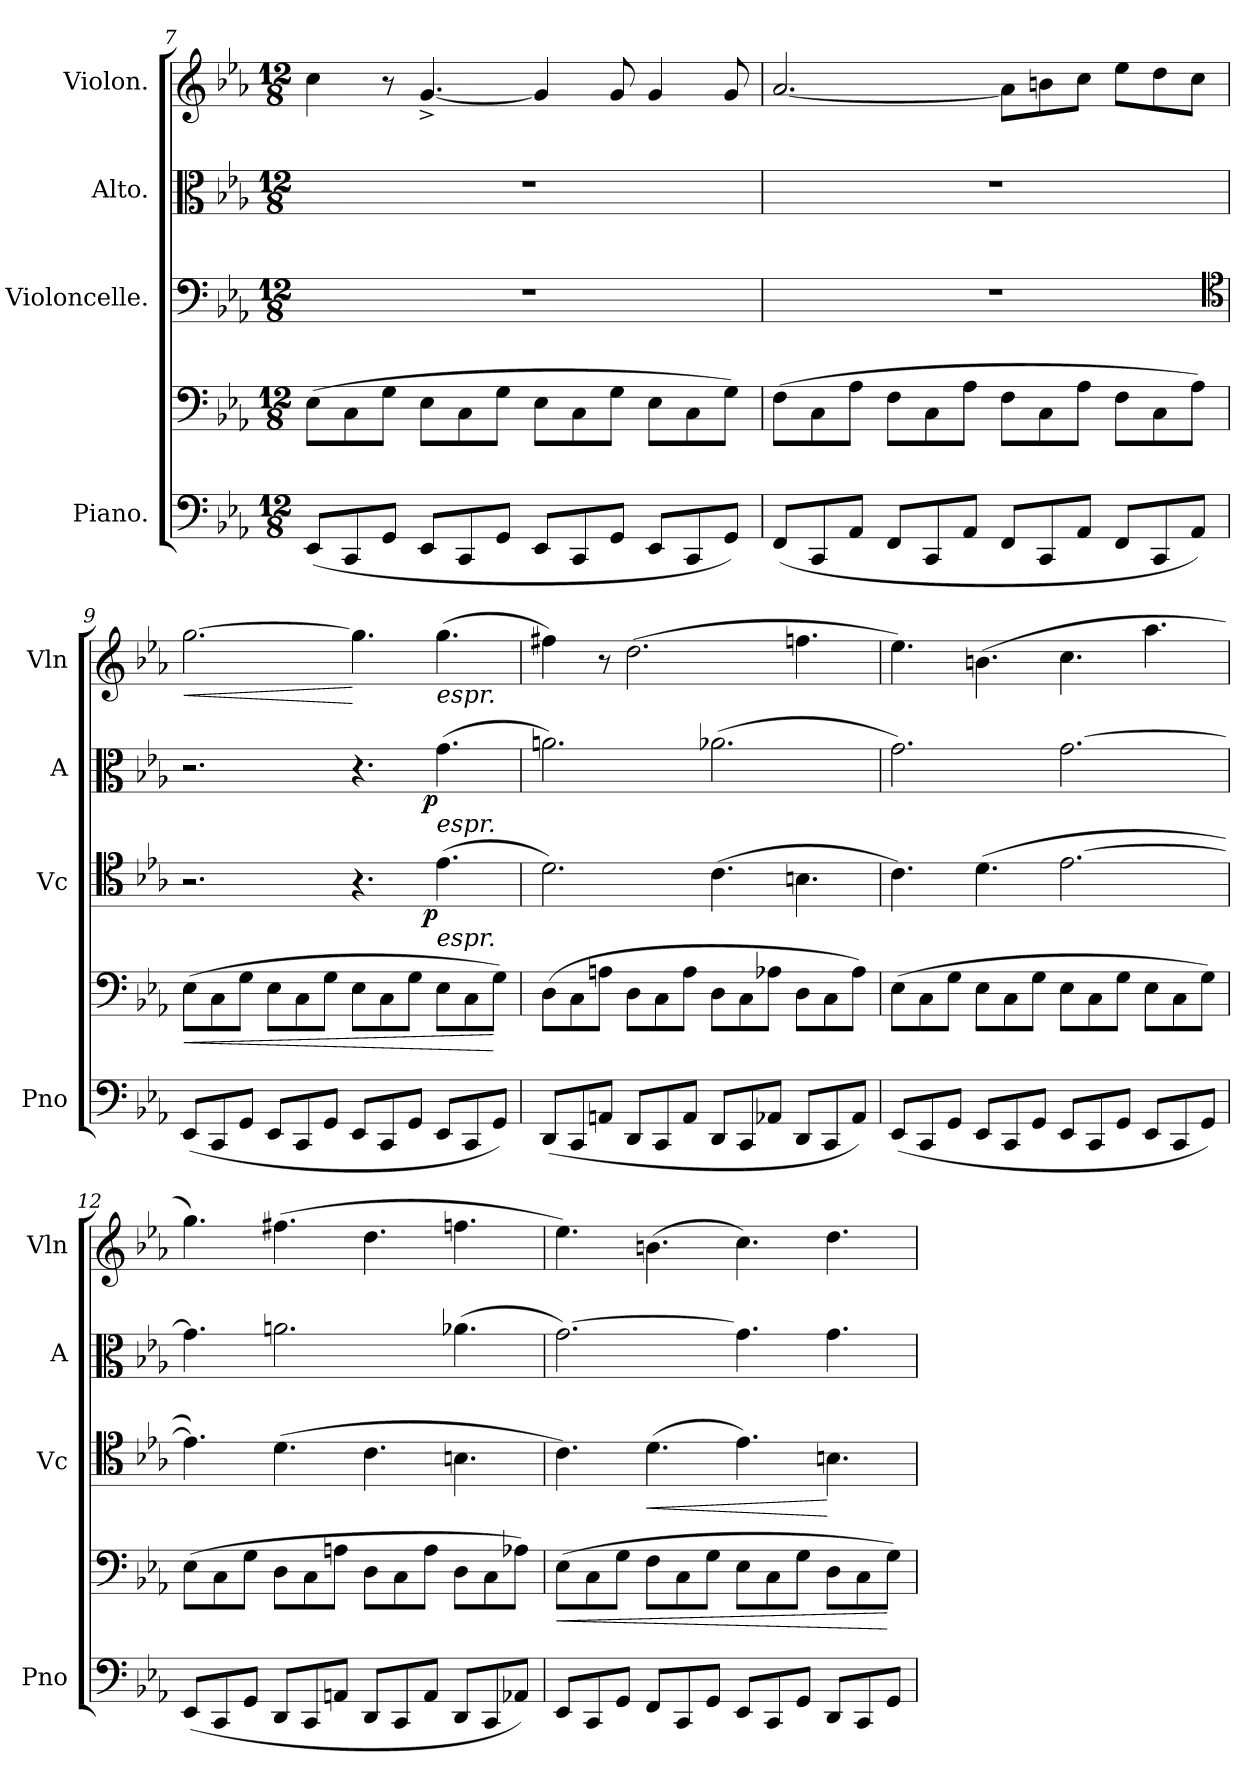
**kern	**kern	**dynam	**kern	**dynam	**kern	**dynam	**kern	**dynam
*part4	*part4	*part4	*part3	*part3	*part2	*part2	*part1	*part1
*staff5	*staff4	*staff4/5	*staff3	*staff3	*staff2	*staff2	*staff1	*staff1
*I"Piano.	*	*	*I"Violoncelle.	*	*I"Alto.	*	*I"Violon.	*
*I'Pno	*	*	*I'Vc	*	*I'A	*	*I'Vln	*
*clefF4	*clefF4	*	*clefF4	*	*clefC3	*	*clefG2	*
*k[b-e-a-]	*k[b-e-a-]	*	*k[b-e-a-]	*	*k[b-e-a-]	*	*k[b-e-a-]	*
*c:	*c:	*	*c:	*	*c:	*	*c:	*
*M12/8	*M12/8	*	*M12/8	*	*M12/8	*	*M12/8	*
=7	=7	=7	=7	=7	=7	=7	=7	=7
(8EE-/L	(8E-\L	.	1.r	.	1.r	.	4cc\	.
8CC/	8C\	.	.	.	.	.	.	.
8GG/J	8G\J	.	.	.	.	.	8r	.
8EE-/L	8E-\L	.	.	.	.	.	[4.g^/	.
8CC/	8C\	.	.	.	.	.	.	.
8GG/J	8G\J	.	.	.	.	.	.	.
8EE-/L	8E-\L	.	.	.	.	.	4g/]	.
8CC/	8C\	.	.	.	.	.	.	.
8GG/J	8G\J	.	.	.	.	.	8g/	.
8EE-/L	8E-\L	.	.	.	.	.	4g/	.
8CC/	8C\	.	.	.	.	.	.	.
8GG/J)	8G\J)	.	.	.	.	.	8g/	.
=8	=8	=8	=8	=8	=8	=8	=8	=8
(8FF/L	(8F\L	.	1.r	.	1.r	.	[2.a-/	.
8CC/	8C\	.	.	.	.	.	.	.
8AA-/J	8A-\J	.	.	.	.	.	.	.
8FF/L	8F\L	.	.	.	.	.	.	.
8CC/	8C\	.	.	.	.	.	.	.
8AA-/J	8A-\J	.	.	.	.	.	.	.
8FF/L	8F\L	.	.	.	.	.	8a-\L]	.
8CC/	8C\	.	.	.	.	.	8bn\	.
8AA-/J	8A-\J	.	.	.	.	.	8cc\J	.
8FF/L	8F\L	.	.	.	.	.	8ee-\L	.
8CC/	8C\	.	.	.	.	.	8dd\	.
8AA-/J)	8A-\J)	.	.	.	.	.	8cc\J	.
*	*	*	*clefC4	*	*	*	*	*
=9	=9	=9	=9	=9	=9	=9	=9	=9
!	!	!LO:HP:b	!	!	!	!	!	!LO:HP:b
(8EE-/L	(8E-\L	<	2.r	.	2.r	.	[2.gg\	<
8CC/	8C\	.	.	.	.	.	.	.
8GG/J	8G\J	.	.	.	.	.	.	.
8EE-/L	8E-\L	.	.	.	.	.	.	.
8CC/	8C\	.	.	.	.	.	.	.
8GG/J	8G\J	.	.	.	.	.	.	.
8EE-/L	8E-\L	.	4.r	.	4.r	.	4.gg\]	[
8CC/	8C\	.	.	.	.	.	.	.
8GG/J	8G\J	.	.	.	.	.	.	.
!	!	!	!	!	!	!	!LO:TX:b:i:t=espr.	!
!	!	!	!	!	!LO:TX:b:i:t=espr.	!	!	!
!	!	!	!LO:TX:b:i:t=espr.	!	!	!	!	!
!	!	!	!	!LO:DY:rj	!	!LO:DY:rj	!	!
8EE-/L	8E-\L	.	(4.e-\	p	(4.g\	p	(4.gg\	.
8CC/	8C\	.	.	.	.	.	.	.
8GG/J)	8G\J)	[	.	.	.	.	.	.
=10	=10	=10	=10	=10	=10	=10	=10	=10
(8DD/L	(8D\L	.	2.d\)	.	2.an\)	.	4ff#X\)	.
8CC/	8C\	.	.	.	.	.	.	.
8AAn/J	8An\J	.	.	.	.	.	8r	.
8DD/L	8D\L	.	.	.	.	.	(2.dd\	.
8CC/	8C\	.	.	.	.	.	.	.
8AA/J	8A\J	.	.	.	.	.	.	.
8DD/L	8D\L	.	(4.c\	.	(2.a-X\	.	.	.
8CC/	8C\	.	.	.	.	.	.	.
8AA-X/J	8A-X\J	.	.	.	.	.	.	.
8DD/L	8D\L	.	4.Bn\	.	.	.	4.ffn\	.
8CC/	8C\	.	.	.	.	.	.	.
8AA-/J)	8A-\J)	.	.	.	.	.	.	.
=11	=11	=11	=11	=11	=11	=11	=11	=11
(8EE-/L	(8E-\L	.	4.c\)	.	2.g\)	.	4.ee-\)	.
8CC/	8C\	.	.	.	.	.	.	.
8GG/J	8G\J	.	.	.	.	.	.	.
8EE-/L	8E-\L	.	(4.d\	.	.	.	(4.bn\	.
8CC/	8C\	.	.	.	.	.	.	.
8GG/J	8G\J	.	.	.	.	.	.	.
8EE-/L	8E-\L	.	[2.e-\	.	[2.g\	.	4.cc\	.
8CC/	8C\	.	.	.	.	.	.	.
8GG/J	8G\J	.	.	.	.	.	.	.
8EE-/L	8E-\L	.	.	.	.	.	4.aa-\	.
8CC/	8C\	.	.	.	.	.	.	.
8GG/J)	8G\J)	.	.	.	.	.	.	.
=12	=12	=12	=12	=12	=12	=12	=12	=12
(8EE-/L	(8E-\L	.	4.e-\])	.	4.g\]	.	4.gg\)	.
8CC/	8C\	.	.	.	.	.	.	.
8GG/J	8G\J	.	.	.	.	.	.	.
8DD/L	8D\L	.	(4.d\	.	2.an\	.	(4.ff#X\	.
8CC/	8C\	.	.	.	.	.	.	.
8AAn/J	8An\J	.	.	.	.	.	.	.
8DD/L	8D\L	.	4.c\	.	.	.	4.dd\	.
8CC/	8C\	.	.	.	.	.	.	.
8AA/J	8A\J	.	.	.	.	.	.	.
8DD/L	8D\L	.	4.Bn\	.	(4.a-X\	.	4.ffn\	.
8CC/	8C\	.	.	.	.	.	.	.
8AA-X/J)	8A-X\J)	.	.	.	.	.	.	.
=13	=13	=13	=13	=13	=13	=13	=13	=13
!	!	!LO:HP:b	!	!	!	!	!	!
8EE-/L	(8E-\L	<	4.c\)	.	[2.g\)	.	4.ee-\)	.
8CC/	8C\	.	.	.	.	.	.	.
8GG/J	8G\J	.	.	.	.	.	.	.
!	!	!	!	!LO:HP:b	!	!	!	!
8FF/L	8F\L	.	(4.d\	<	.	.	(4.bn\	.
8CC/	8C\	.	.	.	.	.	.	.
8GG/J	8G\J	.	.	.	.	.	.	.
8EE-/L	8E-\L	.	4.e-\)	.	4.g\]	.	4.cc\)	.
8CC/	8C\	.	.	.	.	.	.	.
8GG/J	8G\J	.	.	.	.	.	.	.
8DD/L	8D\L	.	4.Bn\	[	4.g\	.	4.dd\	.
8CC/	8C\	.	.	.	.	.	.	.
8GG/J	8G\J)	[	.	.	.	.	.	.
=	=	=	=	=	=	=	=	=
*-	*-	*-	*-	*-	*-	*-	*-	*-
